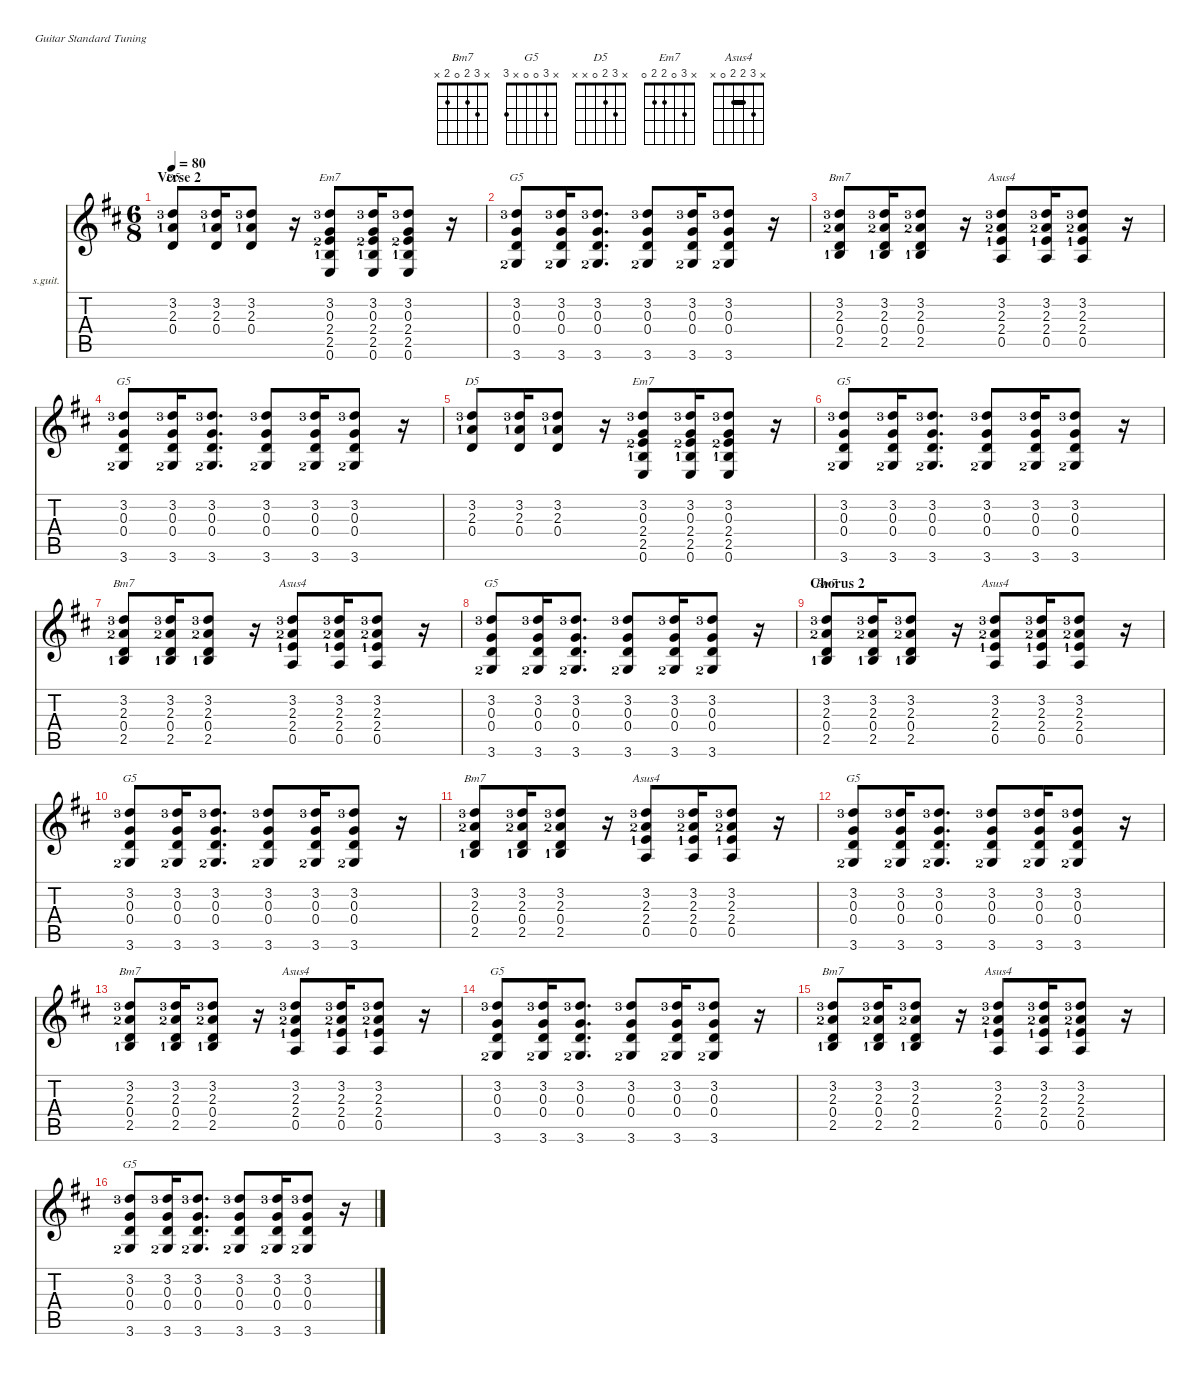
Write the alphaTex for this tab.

\defaultSystemsLayout 4
\hideDynamics
\bracketExtendMode nobrackets
\firstSystemTrackNameOrientation horizontal
\otherSystemsTrackNameOrientation horizontal
\track ("fancy chords 06" "s.guit.") {instrument acousticguitarsteel}
\staff {score tabs}
\tuning (E4 B3 G3 D3 A2 E2)
\chord ("Bm7" x 3 2 0 2 x) {showfingering false}
\chord ("G5" x 3 0 0 x 3) {showfingering false}
\chord ("D5" x 3 2 0 x x) {showfingering false}
\chord ("Em7" x 3 0 2 2 0) {showfingering false}
\chord ("Asus4" x 3 2 2 0 x) {showfingering false barre 2}
\ts (6 8)
\beaming (8 3 3)
\section ("" "Verse 2")
\tempo 80
\clef g2
\ks bminor
(0.4{acc forcenatural} 2.3{lf 2 acc forcenatural} 3.2{lf 4 acc forcenatural}).8{ch "D5" dy mf beam Up} (0.4{acc forcenatural} 2.3{lf 2 acc forcenatural} 3.2{lf 4 acc forcenatural}).16{beam Up} (0.4{acc forcenatural} 2.3{lf 2 acc forcenatural} 3.2{lf 4 acc forcenatural}).8{beam Up} r.16{beam Up} (0.6{acc forcenatural} 2.5{lf 2 acc forcenatural} 2.4{lf 3 acc forcenatural} 0.3{acc forcenatural} 3.2{lf 4 acc forcenatural}).8{ch "Em7" beam Up} (0.6{acc forcenatural} 2.5{lf 2 acc forcenatural} 2.4{lf 3 acc forcenatural} 0.3{acc forcenatural} 3.2{lf 4 acc forcenatural}).16{beam Up} (0.6{acc forcenatural} 2.5{lf 2 acc forcenatural} 2.4{lf 3 acc forcenatural} 0.3{acc forcenatural} 3.2{lf 4 acc forcenatural}).8{beam Up} r.16{beam Up} |
(3.6{lf 3 acc forcenatural} 0.4{acc forcenatural} 0.3{acc forcenatural} 3.2{lf 4 acc forcenatural}).8{ch "G5" beam Up} (3.6{lf 3 acc forcenatural} 0.4{acc forcenatural} 0.3{acc forcenatural} 3.2{lf 4 acc forcenatural}).16{beam Up} (3.6{lf 3 acc forcenatural} 0.4{acc forcenatural} 0.3{acc forcenatural} 3.2{lf 4 acc forcenatural}).8{d beam Up} (3.6{lf 3 acc forcenatural} 0.4{acc forcenatural} 0.3{acc forcenatural} 3.2{lf 4 acc forcenatural}).8{beam Up} (3.6{lf 3 acc forcenatural} 0.4{acc forcenatural} 0.3{acc forcenatural} 3.2{lf 4 acc forcenatural}).16{beam Up} (3.6{lf 3 acc forcenatural} 0.4{acc forcenatural} 0.3{acc forcenatural} 3.2{lf 4 acc forcenatural}).8{beam Up} r.16{beam Up} |
(2.5{lf 2 acc forcenatural} 0.4{acc forcenatural} 2.3{lf 3 acc forcenatural} 3.2{lf 4 acc forcenatural}).8{ch "Bm7" beam Up} (2.5{lf 2 acc forcenatural} 0.4{acc forcenatural} 2.3{lf 3 acc forcenatural} 3.2{lf 4 acc forcenatural}).16{beam Up} (2.5{lf 2 acc forcenatural} 0.4{acc forcenatural} 2.3{lf 3 acc forcenatural} 3.2{lf 4 acc forcenatural}).8{beam Up} r.16{beam Up} (0.5{acc forcenatural} 2.4{lf 2 acc forcenatural} 2.3{lf 3 acc forcenatural} 3.2{lf 4 acc forcenatural}).8{ch "Asus4" beam Up} (0.5{acc forcenatural} 2.4{lf 2 acc forcenatural} 2.3{lf 3 acc forcenatural} 3.2{lf 4 acc forcenatural}).16{beam Up} (0.5{acc forcenatural} 2.4{lf 2 acc forcenatural} 2.3{lf 3 acc forcenatural} 3.2{lf 4 acc forcenatural}).8{beam Up} r.16{beam Up} |
(3.6{lf 3 acc forcenatural} 0.4{acc forcenatural} 0.3{acc forcenatural} 3.2{lf 4 acc forcenatural}).8{ch "G5" beam Up} (3.6{lf 3 acc forcenatural} 0.4{acc forcenatural} 0.3{acc forcenatural} 3.2{lf 4 acc forcenatural}).16{beam Up} (3.6{lf 3 acc forcenatural} 0.4{acc forcenatural} 0.3{acc forcenatural} 3.2{lf 4 acc forcenatural}).8{d beam Up} (3.6{lf 3 acc forcenatural} 0.4{acc forcenatural} 0.3{acc forcenatural} 3.2{lf 4 acc forcenatural}).8{beam Up} (3.6{lf 3 acc forcenatural} 0.4{acc forcenatural} 0.3{acc forcenatural} 3.2{lf 4 acc forcenatural}).16{beam Up} (3.6{lf 3 acc forcenatural} 0.4{acc forcenatural} 0.3{acc forcenatural} 3.2{lf 4 acc forcenatural}).8{beam Up} r.16{beam Up} |
(0.4{acc forcenatural} 2.3{lf 2 acc forcenatural} 3.2{lf 4 acc forcenatural}).8{ch "D5" beam Up} (0.4{acc forcenatural} 2.3{lf 2 acc forcenatural} 3.2{lf 4 acc forcenatural}).16{beam Up} (0.4{acc forcenatural} 2.3{lf 2 acc forcenatural} 3.2{lf 4 acc forcenatural}).8{beam Up} r.16{beam Up} (0.6{acc forcenatural} 2.5{lf 2 acc forcenatural} 2.4{lf 3 acc forcenatural} 0.3{acc forcenatural} 3.2{lf 4 acc forcenatural}).8{ch "Em7" beam Up} (0.6{acc forcenatural} 2.5{lf 2 acc forcenatural} 2.4{lf 3 acc forcenatural} 0.3{acc forcenatural} 3.2{lf 4 acc forcenatural}).16{beam Up} (0.6{acc forcenatural} 2.5{lf 2 acc forcenatural} 2.4{lf 3 acc forcenatural} 0.3{acc forcenatural} 3.2{lf 4 acc forcenatural}).8{beam Up} r.16{beam Up} |
(3.6{lf 3 acc forcenatural} 0.4{acc forcenatural} 0.3{acc forcenatural} 3.2{lf 4 acc forcenatural}).8{ch "G5" beam Up} (3.6{lf 3 acc forcenatural} 0.4{acc forcenatural} 0.3{acc forcenatural} 3.2{lf 4 acc forcenatural}).16{beam Up} (3.6{lf 3 acc forcenatural} 0.4{acc forcenatural} 0.3{acc forcenatural} 3.2{lf 4 acc forcenatural}).8{d beam Up} (3.6{lf 3 acc forcenatural} 0.4{acc forcenatural} 0.3{acc forcenatural} 3.2{lf 4 acc forcenatural}).8{beam Up} (3.6{lf 3 acc forcenatural} 0.4{acc forcenatural} 0.3{acc forcenatural} 3.2{lf 4 acc forcenatural}).16{beam Up} (3.6{lf 3 acc forcenatural} 0.4{acc forcenatural} 0.3{acc forcenatural} 3.2{lf 4 acc forcenatural}).8{beam Up} r.16{beam Up} |
(2.5{lf 2 acc forcenatural} 0.4{acc forcenatural} 2.3{lf 3 acc forcenatural} 3.2{lf 4 acc forcenatural}).8{ch "Bm7" beam Up} (2.5{lf 2 acc forcenatural} 0.4{acc forcenatural} 2.3{lf 3 acc forcenatural} 3.2{lf 4 acc forcenatural}).16{beam Up} (2.5{lf 2 acc forcenatural} 0.4{acc forcenatural} 2.3{lf 3 acc forcenatural} 3.2{lf 4 acc forcenatural}).8{beam Up} r.16{beam Up} (0.5{acc forcenatural} 2.4{lf 2 acc forcenatural} 2.3{lf 3 acc forcenatural} 3.2{lf 4 acc forcenatural}).8{ch "Asus4" beam Up} (0.5{acc forcenatural} 2.4{lf 2 acc forcenatural} 2.3{lf 3 acc forcenatural} 3.2{lf 4 acc forcenatural}).16{beam Up} (0.5{acc forcenatural} 2.4{lf 2 acc forcenatural} 2.3{lf 3 acc forcenatural} 3.2{lf 4 acc forcenatural}).8{beam Up} r.16{beam Up} |
(3.6{lf 3 acc forcenatural} 0.4{acc forcenatural} 0.3{acc forcenatural} 3.2{lf 4 acc forcenatural}).8{ch "G5" beam Up} (3.6{lf 3 acc forcenatural} 0.4{acc forcenatural} 0.3{acc forcenatural} 3.2{lf 4 acc forcenatural}).16{beam Up} (3.6{lf 3 acc forcenatural} 0.4{acc forcenatural} 0.3{acc forcenatural} 3.2{lf 4 acc forcenatural}).8{d beam Up} (3.6{lf 3 acc forcenatural} 0.4{acc forcenatural} 0.3{acc forcenatural} 3.2{lf 4 acc forcenatural}).8{beam Up} (3.6{lf 3 acc forcenatural} 0.4{acc forcenatural} 0.3{acc forcenatural} 3.2{lf 4 acc forcenatural}).16{beam Up} (3.6{lf 3 acc forcenatural} 0.4{acc forcenatural} 0.3{acc forcenatural} 3.2{lf 4 acc forcenatural}).8{beam Up} r.16{beam Up} |
\section ("" "Chorus 2")
(2.5{lf 2 acc forcenatural} 0.4{acc forcenatural} 2.3{lf 3 acc forcenatural} 3.2{lf 4 acc forcenatural}).8{ch "Bm7" beam Up} (2.5{lf 2 acc forcenatural} 0.4{acc forcenatural} 2.3{lf 3 acc forcenatural} 3.2{lf 4 acc forcenatural}).16{beam Up} (2.5{lf 2 acc forcenatural} 0.4{acc forcenatural} 2.3{lf 3 acc forcenatural} 3.2{lf 4 acc forcenatural}).8{beam Up} r.16{beam Up} (0.5{acc forcenatural} 2.4{lf 2 acc forcenatural} 2.3{lf 3 acc forcenatural} 3.2{lf 4 acc forcenatural}).8{ch "Asus4" beam Up} (0.5{acc forcenatural} 2.4{lf 2 acc forcenatural} 2.3{lf 3 acc forcenatural} 3.2{lf 4 acc forcenatural}).16{beam Up} (0.5{acc forcenatural} 2.4{lf 2 acc forcenatural} 2.3{lf 3 acc forcenatural} 3.2{lf 4 acc forcenatural}).8{beam Up} r.16{beam Up} |
(3.6{lf 3 acc forcenatural} 0.4{acc forcenatural} 0.3{acc forcenatural} 3.2{lf 4 acc forcenatural}).8{ch "G5" beam Up} (3.6{lf 3 acc forcenatural} 0.4{acc forcenatural} 0.3{acc forcenatural} 3.2{lf 4 acc forcenatural}).16{beam Up} (3.6{lf 3 acc forcenatural} 0.4{acc forcenatural} 0.3{acc forcenatural} 3.2{lf 4 acc forcenatural}).8{d beam Up} (3.6{lf 3 acc forcenatural} 0.4{acc forcenatural} 0.3{acc forcenatural} 3.2{lf 4 acc forcenatural}).8{beam Up} (3.6{lf 3 acc forcenatural} 0.4{acc forcenatural} 0.3{acc forcenatural} 3.2{lf 4 acc forcenatural}).16{beam Up} (3.6{lf 3 acc forcenatural} 0.4{acc forcenatural} 0.3{acc forcenatural} 3.2{lf 4 acc forcenatural}).8{beam Up} r.16{beam Up} |
(2.5{lf 2 acc forcenatural} 0.4{acc forcenatural} 2.3{lf 3 acc forcenatural} 3.2{lf 4 acc forcenatural}).8{ch "Bm7" beam Up} (2.5{lf 2 acc forcenatural} 0.4{acc forcenatural} 2.3{lf 3 acc forcenatural} 3.2{lf 4 acc forcenatural}).16{beam Up} (2.5{lf 2 acc forcenatural} 0.4{acc forcenatural} 2.3{lf 3 acc forcenatural} 3.2{lf 4 acc forcenatural}).8{beam Up} r.16{beam Up} (0.5{acc forcenatural} 2.4{lf 2 acc forcenatural} 2.3{lf 3 acc forcenatural} 3.2{lf 4 acc forcenatural}).8{ch "Asus4" beam Up} (0.5{acc forcenatural} 2.4{lf 2 acc forcenatural} 2.3{lf 3 acc forcenatural} 3.2{lf 4 acc forcenatural}).16{beam Up} (0.5{acc forcenatural} 2.4{lf 2 acc forcenatural} 2.3{lf 3 acc forcenatural} 3.2{lf 4 acc forcenatural}).8{beam Up} r.16{beam Up} |
(3.6{lf 3 acc forcenatural} 0.4{acc forcenatural} 0.3{acc forcenatural} 3.2{lf 4 acc forcenatural}).8{ch "G5" beam Up} (3.6{lf 3 acc forcenatural} 0.4{acc forcenatural} 0.3{acc forcenatural} 3.2{lf 4 acc forcenatural}).16{beam Up} (3.6{lf 3 acc forcenatural} 0.4{acc forcenatural} 0.3{acc forcenatural} 3.2{lf 4 acc forcenatural}).8{d beam Up} (3.6{lf 3 acc forcenatural} 0.4{acc forcenatural} 0.3{acc forcenatural} 3.2{lf 4 acc forcenatural}).8{beam Up} (3.6{lf 3 acc forcenatural} 0.4{acc forcenatural} 0.3{acc forcenatural} 3.2{lf 4 acc forcenatural}).16{beam Up} (3.6{lf 3 acc forcenatural} 0.4{acc forcenatural} 0.3{acc forcenatural} 3.2{lf 4 acc forcenatural}).8{beam Up} r.16{beam Up} |
(2.5{lf 2 acc forcenatural} 0.4{acc forcenatural} 2.3{lf 3 acc forcenatural} 3.2{lf 4 acc forcenatural}).8{ch "Bm7" beam Up} (2.5{lf 2 acc forcenatural} 0.4{acc forcenatural} 2.3{lf 3 acc forcenatural} 3.2{lf 4 acc forcenatural}).16{beam Up} (2.5{lf 2 acc forcenatural} 0.4{acc forcenatural} 2.3{lf 3 acc forcenatural} 3.2{lf 4 acc forcenatural}).8{beam Up} r.16{beam Up} (0.5{acc forcenatural} 2.4{lf 2 acc forcenatural} 2.3{lf 3 acc forcenatural} 3.2{lf 4 acc forcenatural}).8{ch "Asus4" beam Up} (0.5{acc forcenatural} 2.4{lf 2 acc forcenatural} 2.3{lf 3 acc forcenatural} 3.2{lf 4 acc forcenatural}).16{beam Up} (0.5{acc forcenatural} 2.4{lf 2 acc forcenatural} 2.3{lf 3 acc forcenatural} 3.2{lf 4 acc forcenatural}).8{beam Up} r.16{beam Up} |
(3.6{lf 3 acc forcenatural} 0.4{acc forcenatural} 0.3{acc forcenatural} 3.2{lf 4 acc forcenatural}).8{ch "G5" beam Up} (3.6{lf 3 acc forcenatural} 0.4{acc forcenatural} 0.3{acc forcenatural} 3.2{lf 4 acc forcenatural}).16{beam Up} (3.6{lf 3 acc forcenatural} 0.4{acc forcenatural} 0.3{acc forcenatural} 3.2{lf 4 acc forcenatural}).8{d beam Up} (3.6{lf 3 acc forcenatural} 0.4{acc forcenatural} 0.3{acc forcenatural} 3.2{lf 4 acc forcenatural}).8{beam Up} (3.6{lf 3 acc forcenatural} 0.4{acc forcenatural} 0.3{acc forcenatural} 3.2{lf 4 acc forcenatural}).16{beam Up} (3.6{lf 3 acc forcenatural} 0.4{acc forcenatural} 0.3{acc forcenatural} 3.2{lf 4 acc forcenatural}).8{beam Up} r.16{beam Up} |
(2.5{lf 2 acc forcenatural} 0.4{acc forcenatural} 2.3{lf 3 acc forcenatural} 3.2{lf 4 acc forcenatural}).8{ch "Bm7" beam Up} (2.5{lf 2 acc forcenatural} 0.4{acc forcenatural} 2.3{lf 3 acc forcenatural} 3.2{lf 4 acc forcenatural}).16{beam Up} (2.5{lf 2 acc forcenatural} 0.4{acc forcenatural} 2.3{lf 3 acc forcenatural} 3.2{lf 4 acc forcenatural}).8{beam Up} r.16{beam Up} (0.5{acc forcenatural} 2.4{lf 2 acc forcenatural} 2.3{lf 3 acc forcenatural} 3.2{lf 4 acc forcenatural}).8{ch "Asus4" beam Up} (0.5{acc forcenatural} 2.4{lf 2 acc forcenatural} 2.3{lf 3 acc forcenatural} 3.2{lf 4 acc forcenatural}).16{beam Up} (0.5{acc forcenatural} 2.4{lf 2 acc forcenatural} 2.3{lf 3 acc forcenatural} 3.2{lf 4 acc forcenatural}).8{beam Up} r.16{beam Up} |
(3.6{lf 3 acc forcenatural} 0.4{acc forcenatural} 0.3{acc forcenatural} 3.2{lf 4 acc forcenatural}).8{ch "G5" beam Up} (3.6{lf 3 acc forcenatural} 0.4{acc forcenatural} 0.3{acc forcenatural} 3.2{lf 4 acc forcenatural}).16{beam Up} (3.6{lf 3 acc forcenatural} 0.4{acc forcenatural} 0.3{acc forcenatural} 3.2{lf 4 acc forcenatural}).8{d beam Up} (3.6{lf 3 acc forcenatural} 0.4{acc forcenatural} 0.3{acc forcenatural} 3.2{lf 4 acc forcenatural}).8{beam Up} (3.6{lf 3 acc forcenatural} 0.4{acc forcenatural} 0.3{acc forcenatural} 3.2{lf 4 acc forcenatural}).16{beam Up} (3.6{lf 3 acc forcenatural} 0.4{acc forcenatural} 0.3{acc forcenatural} 3.2{lf 4 acc forcenatural}).8{beam Up} r.16{beam Up}
